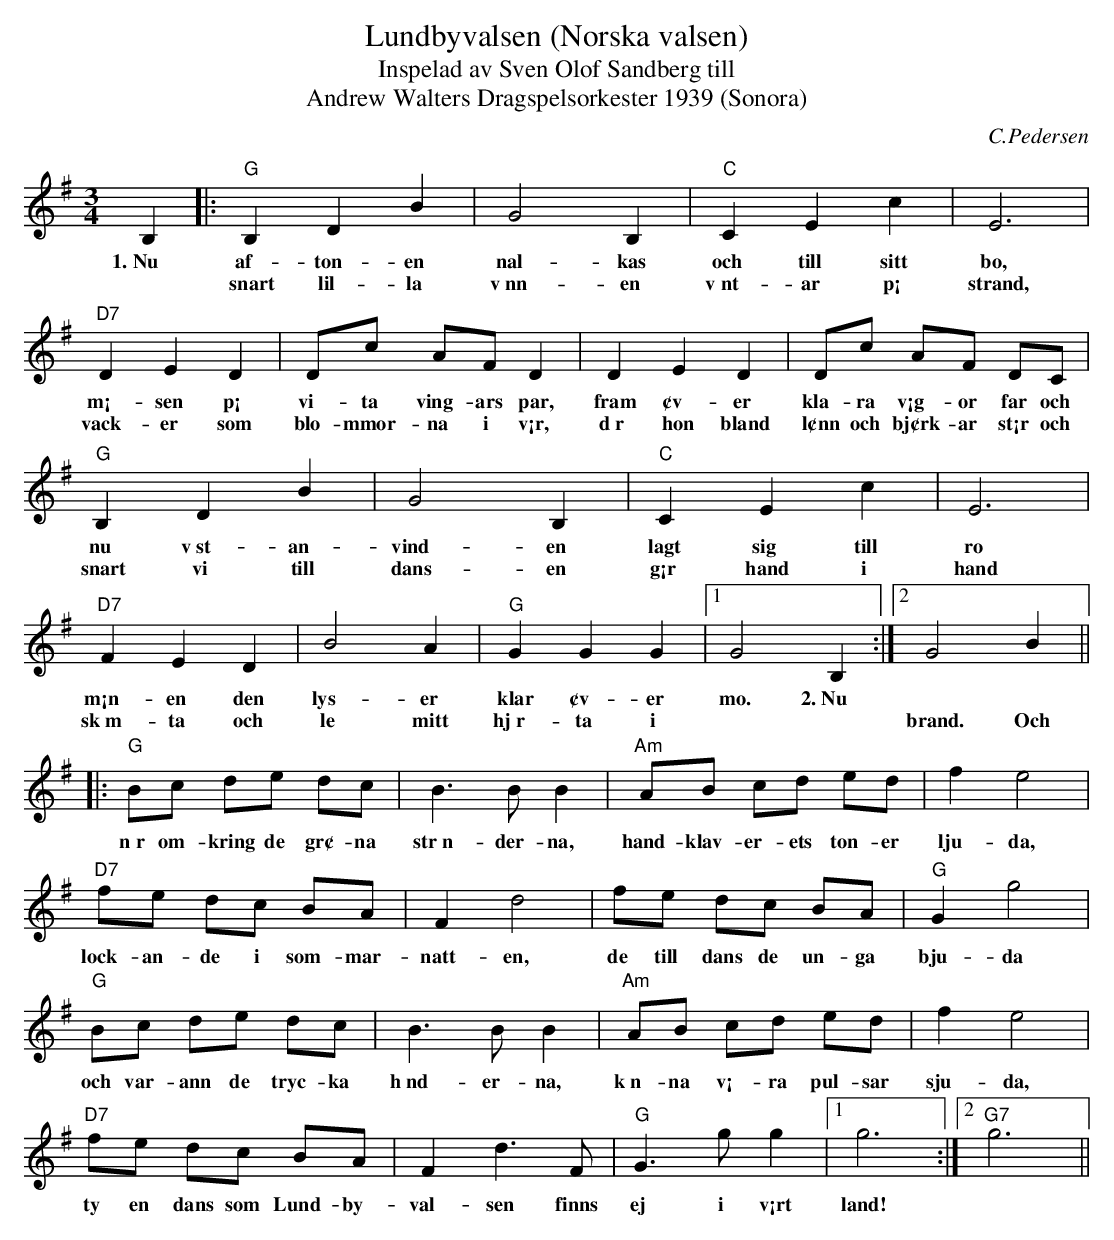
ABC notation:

X:1
T:Lundbyvalsen (Norska valsen)
T:Inspelad av Sven Olof Sandberg till
T:Andrew Walters Dragspelsorkester 1939 (Sonora)
C:C.Pedersen
M:3/4
L:1/8
K:G
B,2|:"G"B,2D2B2|G4B,2 | "C"C2E2c2 | E6 |
w:1.~Nu af-ton-en nal-kas och till sitt bo,
w:*snart lil-la v nn-en v nt-ar p¡ strand,
"D7"D2E2D2 | Dc AF D2 | D2E2D2 | Dc AF DC |
w:m¡-sen p¡ vi-ta ving-ars par, fram ¢v-er kla-ra v¡g-or far och
w:vack-er som blo-mmor-na i v¡r, d r hon bland l¢nn och bj¢rk-ar st¡r och
"G"B,2D2B2|G4B,2 | "C"C2E2c2 | E6 |
w:nu v st-an-vind-en lagt sig till ro
w:snart vi till dans-en g¡r hand i hand
"D7"F2E2D2 | B4A2 | "G"G2G2G2 |1 G4 B,2:|2 G4B2||
w:m¡n-en den lys-er klar ¢v-er mo. 2.~Nu
w:sk m-ta och le mitt hj r-ta i **brand. Och
|: "G"Bc de dc | B3BB2 | "Am"AB cd ed | f2e4 |
w:n r om-kring de gr¢-na str n-der-na, hand-klav-er-ets ton-er lju-da,
"D7"fe dc BA | F2d4 | fe dc BA | "G"G2g4 |
w:lock-an-de i som-mar-natt-en, de till dans de un-ga bju-da
"G" Bc de dc | B3BB2 | "Am"AB cd ed | f2e4 |
w:och var-ann de tryc-ka h nd-er-na, k n-na v¡-ra pul-sar sju-da,
"D7"fe dc BA | F2d3F | "G"G3gg2 |1 g6:|2 "G7"g6 ||
w:ty en dans som Lund-by-val-sen finns ej i v¡rt land!
